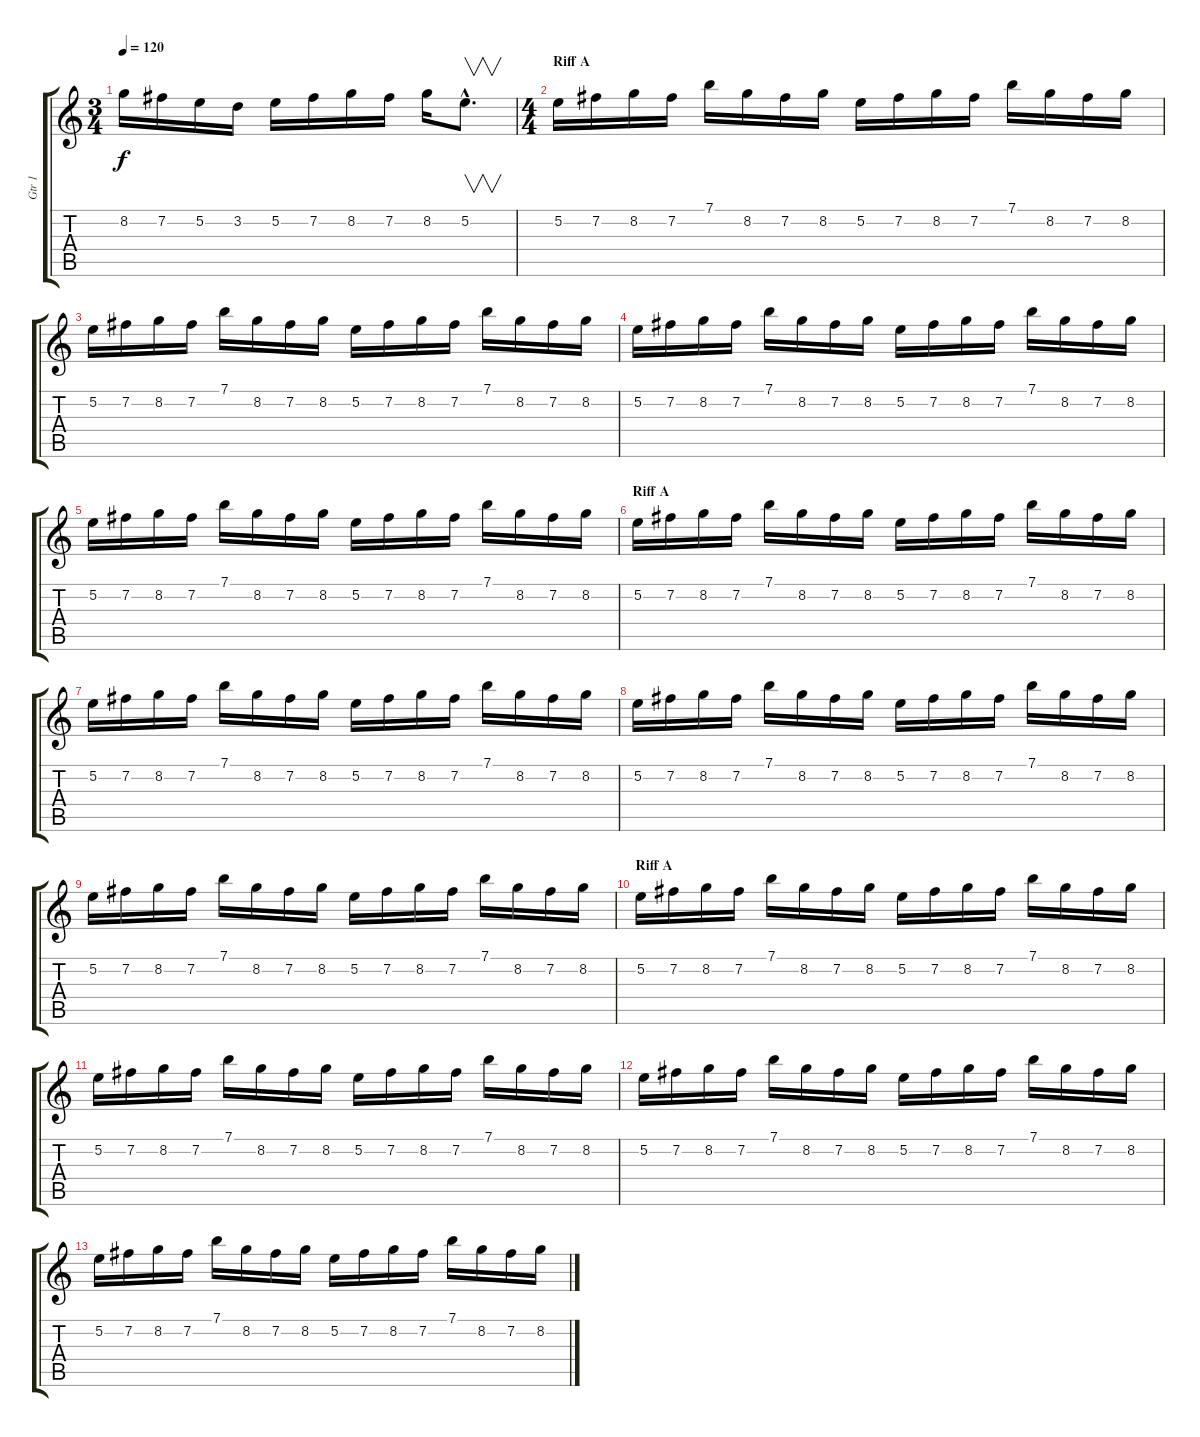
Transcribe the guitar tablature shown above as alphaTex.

\track ("Gtr 1" "Gtr 1") {instrument distortionguitar}
\staff {score tabs}
\tuning (E4 B3 G3 D3 A2 E2) {hide}
\ts (3 4)
\tempo 120
\clef g2
\ks c
8.2.16{dy f} 7.2.16 5.2.16 3.2.16 5.2.16 7.2.16 8.2.16 7.2.16 8.2.16 5.2{hac}.8{v d} |
\ts (4 4)
\section ("" "Riff A")
5.2.16 7.2.16 8.2.16 7.2.16 7.1.16 8.2.16 7.2.16 8.2.16 5.2.16 7.2.16 8.2.16 7.2.16 7.1.16 8.2.16 7.2.16 8.2.16 |
5.2.16 7.2.16 8.2.16 7.2.16 7.1.16 8.2.16 7.2.16 8.2.16 5.2.16 7.2.16 8.2.16 7.2.16 7.1.16 8.2.16 7.2.16 8.2.16 |
5.2.16 7.2.16 8.2.16 7.2.16 7.1.16 8.2.16 7.2.16 8.2.16 5.2.16 7.2.16 8.2.16 7.2.16 7.1.16 8.2.16 7.2.16 8.2.16 |
5.2.16 7.2.16 8.2.16 7.2.16 7.1.16 8.2.16 7.2.16 8.2.16 5.2.16 7.2.16 8.2.16 7.2.16 7.1.16 8.2.16 7.2.16 8.2.16 |
\section ("" "Riff A")
5.2.16 7.2.16 8.2.16 7.2.16 7.1.16 8.2.16 7.2.16 8.2.16 5.2.16 7.2.16 8.2.16 7.2.16 7.1.16 8.2.16 7.2.16 8.2.16 |
5.2.16{volume 10} 7.2.16 8.2.16 7.2.16 7.1.16 8.2.16 7.2.16 8.2.16 5.2.16 7.2.16 8.2.16 7.2.16 7.1.16 8.2.16 7.2.16 8.2.16 |
5.2.16{volume 8} 7.2.16 8.2.16 7.2.16 7.1.16 8.2.16 7.2.16 8.2.16 5.2.16 7.2.16 8.2.16 7.2.16 7.1.16 8.2.16 7.2.16 8.2.16 |
5.2.16{volume 4} 7.2.16 8.2.16 7.2.16 7.1.16 8.2.16 7.2.16 8.2.16 5.2.16 7.2.16 8.2.16 7.2.16 7.1.16 8.2.16 7.2.16 8.2.16 |
\section ("" "Riff A")
5.2.16{volume 0} 7.2.16 8.2.16 7.2.16 7.1.16 8.2.16 7.2.16 8.2.16 5.2.16 7.2.16 8.2.16 7.2.16 7.1.16 8.2.16 7.2.16 8.2.16 |
5.2.16 7.2.16 8.2.16 7.2.16 7.1.16 8.2.16 7.2.16 8.2.16 5.2.16 7.2.16 8.2.16 7.2.16 7.1.16 8.2.16 7.2.16 8.2.16 |
5.2.16 7.2.16 8.2.16 7.2.16 7.1.16 8.2.16 7.2.16 8.2.16 5.2.16 7.2.16 8.2.16 7.2.16 7.1.16 8.2.16 7.2.16 8.2.16 |
5.2.16 7.2.16 8.2.16 7.2.16 7.1.16 8.2.16 7.2.16 8.2.16 5.2.16 7.2.16 8.2.16 7.2.16 7.1.16 8.2.16 7.2.16 8.2.16
